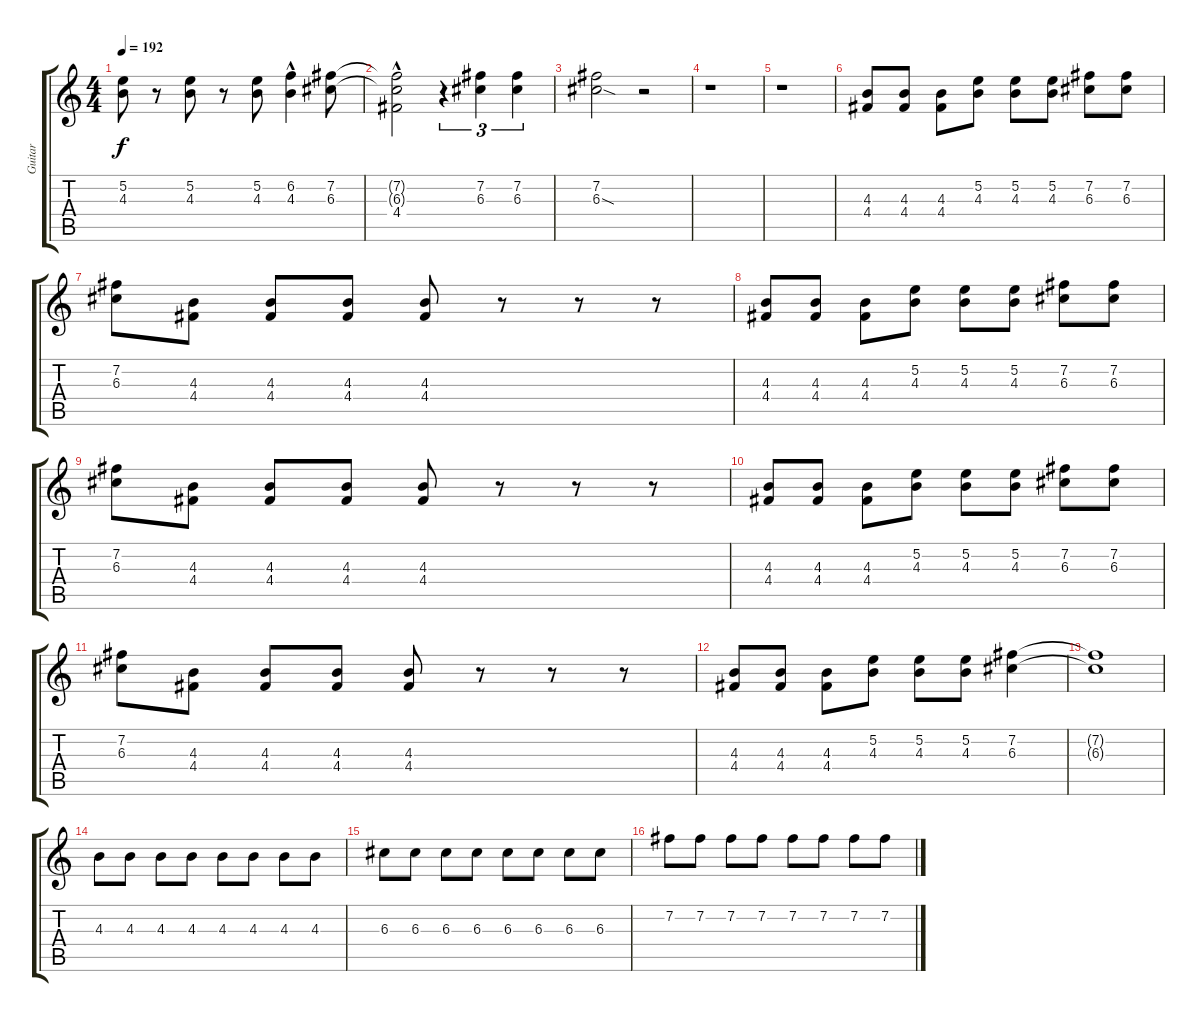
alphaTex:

\track ("Guitar" "Guitar") {instrument distortionguitar}
\staff {score tabs}
\tuning (E4 B3 G3 D3 A2 E2) {hide}
\ts (4 4)
\tempo 192
\clef g2
\ks c
(5.2 4.3).8{dy f} r.8 (5.2 4.3).8 r.8 (5.2 4.3).8 (6.2{hac} 4.3).4 (7.2 6.3).8 |
(7.2{hac t} 6.3{t} 4.4{t}).2 r.4{tu (3 2)} (7.2 6.3).4{tu (3 2)} (7.2 6.3).4{tu (3 2)} |
(7.2 6.3{sod}).2 r.2 |
r.1 |
r.1 |
(4.3 4.4).8 (4.3 4.4).8 (4.3 4.4).8 (5.2 4.3).8 (5.2 4.3).8 (5.2 4.3).8 (7.2 6.3).8 (7.2 6.3).8 |
(7.2 6.3).8 (4.3 4.4).8 (4.3 4.4).8 (4.3 4.4).8 (4.3 4.4).8 r.8 r.8 r.8 |
(4.3 4.4).8 (4.3 4.4).8 (4.3 4.4).8 (5.2 4.3).8 (5.2 4.3).8 (5.2 4.3).8 (7.2 6.3).8 (7.2 6.3).8 |
(7.2 6.3).8 (4.3 4.4).8 (4.3 4.4).8 (4.3 4.4).8 (4.3 4.4).8 r.8 r.8 r.8 |
(4.3 4.4).8 (4.3 4.4).8 (4.3 4.4).8 (5.2 4.3).8 (5.2 4.3).8 (5.2 4.3).8 (7.2 6.3).8 (7.2 6.3).8 |
(7.2 6.3).8 (4.3 4.4).8 (4.3 4.4).8 (4.3 4.4).8 (4.3 4.4).8 r.8 r.8 r.8 |
(4.3 4.4).8 (4.3 4.4).8 (4.3 4.4).8 (5.2 4.3).8 (5.2 4.3).8 (5.2 4.3).8 (7.2 6.3).4 |
(7.2{t} 6.3{t}).1 |
4.3.8 4.3.8 4.3.8 4.3.8 4.3.8 4.3.8 4.3.8 4.3.8 |
6.3.8 6.3.8 6.3.8 6.3.8 6.3.8 6.3.8 6.3.8 6.3.8 |
7.2.8 7.2.8 7.2.8 7.2.8 7.2.8 7.2.8 7.2.8 7.2.8
